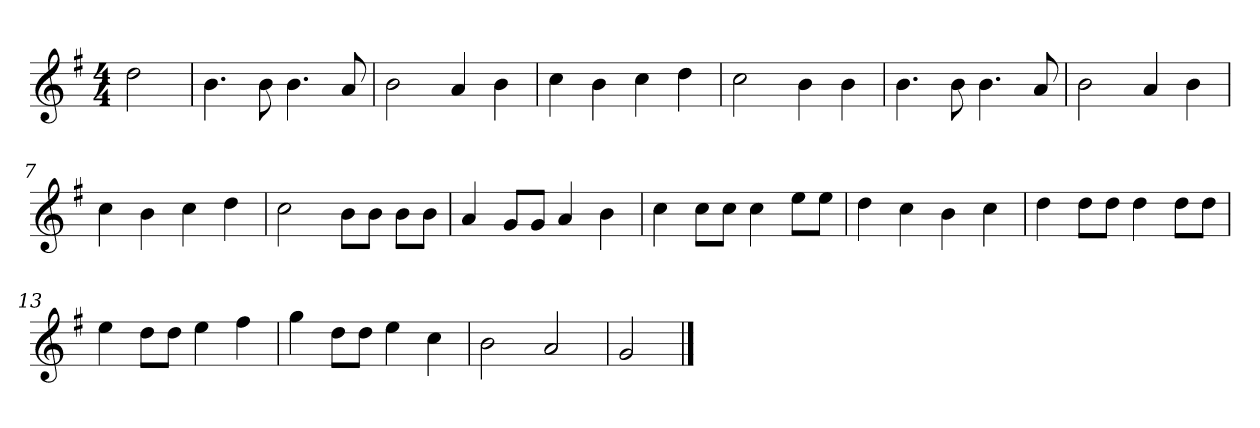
**kern
*part1
*staff1
*k[f#]
*M4/4
*MM120
=
2dd
=1
4.b
8b
4.b
8a
=2
2b
4a
4b
=3
4cc
4b
4cc
4dd
=4
2cc
4b
4b
=5
4.b
8b
4.b
8a
=6
2b
4a
4b
=7
4cc
4b
4cc
4dd
=8
2cc
8bL
8bJ
8bL
8bJ
=9
4a
8gL
8gJ
4a
4b
=10
4cc
8ccL
8ccJ
4cc
8eeL
8eeJ
=11
4dd
4cc
4b
4cc
=12
4dd
8ddL
8ddJ
4dd
8ddL
8ddJ
=13
4ee
8ddL
8ddJ
4ee
4ff#
=14
4gg
8ddL
8ddJ
4ee
4cc
=15
2b
2a
=16
2g
==
*-
